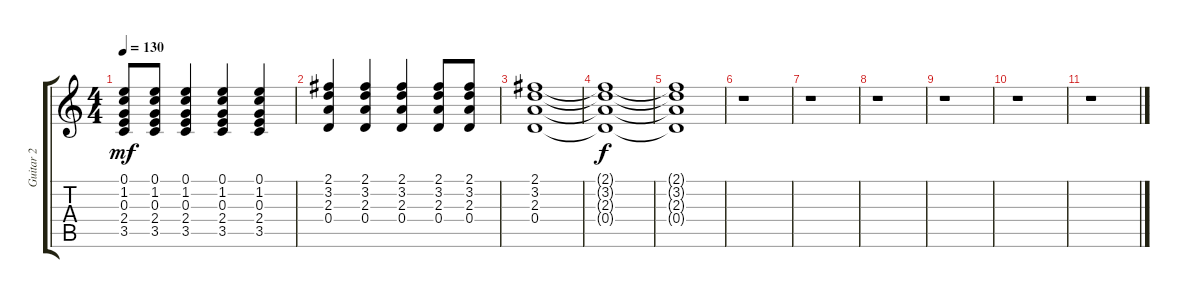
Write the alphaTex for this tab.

\track ("Guitar 2" "Guitar 2") {instrument acousticguitarsteel}
\staff {score tabs}
\tuning (E4 B3 G3 D3 A2 E2) {hide}
\ts (4 4)
\tempo 130
\clef g2
\ks c
(0.1 1.2 0.3 2.4 3.5).8{dy mf} (0.1 1.2 0.3 2.4 3.5).8 (0.1 1.2 0.3 2.4 3.5).4 (0.1 1.2 0.3 2.4 3.5).4 (0.1 1.2 0.3 2.4 3.5).4 |
(2.1 3.2 2.3 0.4).4 (2.1 3.2 2.3 0.4).4 (2.1 3.2 2.3 0.4).4 (2.1 3.2 2.3 0.4).8 (2.1 3.2 2.3 0.4).8 |
(2.1 3.2 2.3 0.4).1 |
(2.1{t} 3.2{t} 2.3{t} 0.4{t}).1{dy f} |
(2.1{t} 3.2{t} 2.3{t} 0.4{t}).1 |
r.1 |
r.1 |
r.1 |
r.1 |
r.1 |
r.1
